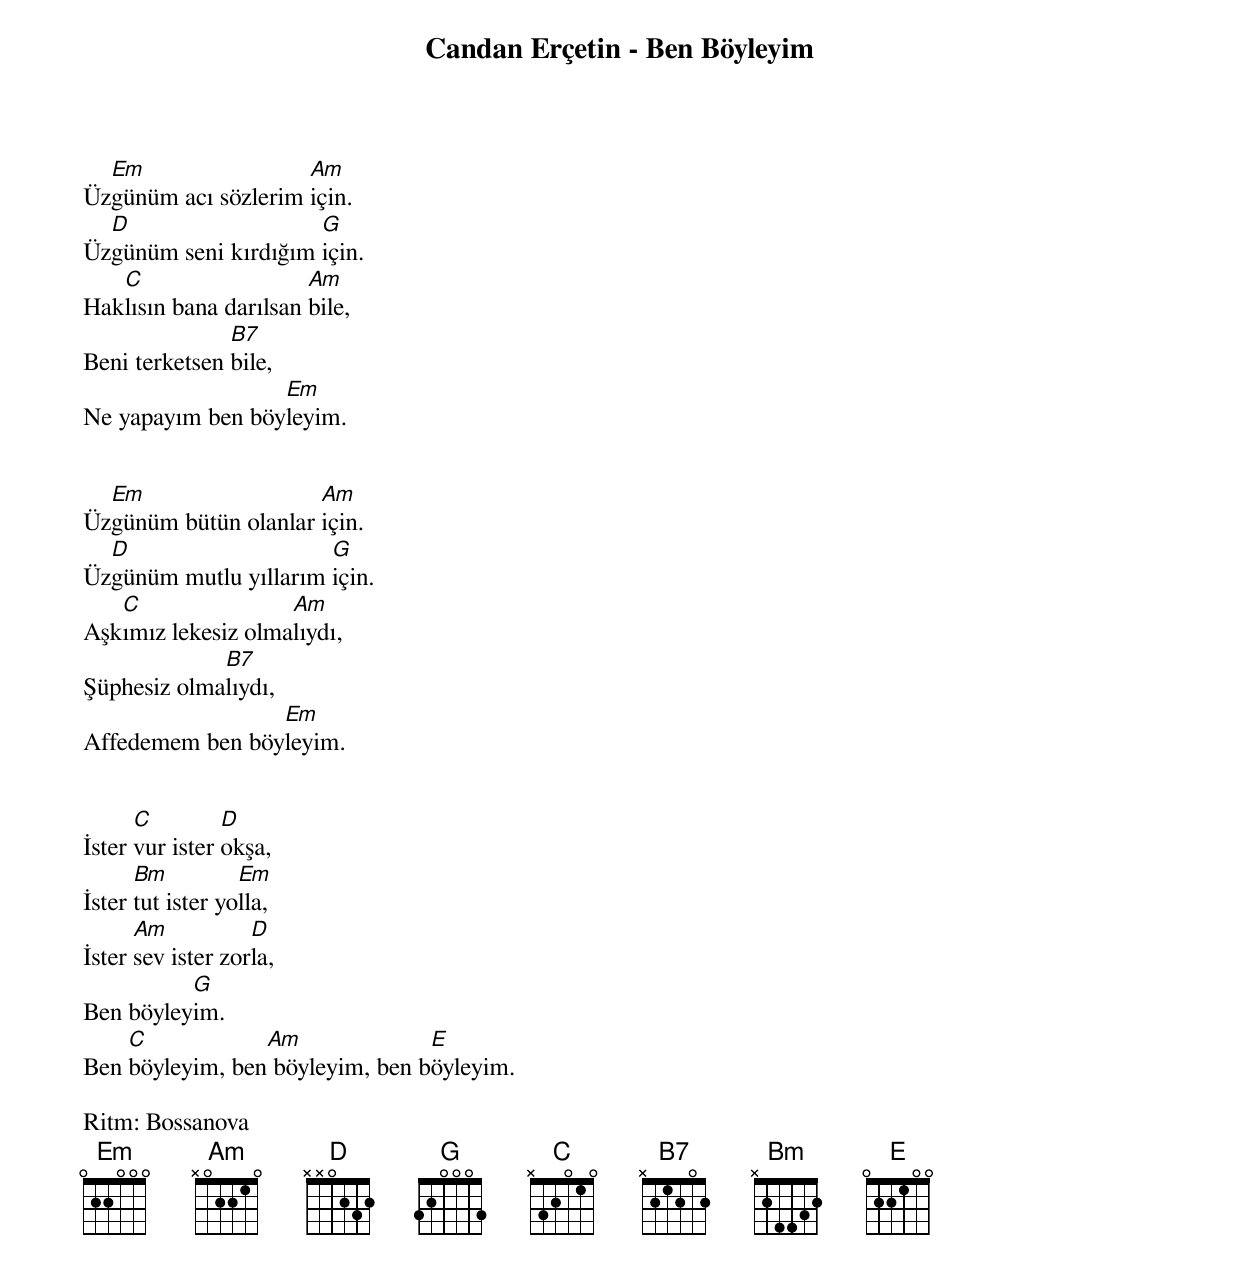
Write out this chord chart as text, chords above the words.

Candan Erçetin - Ben Böyleyim

  Em                 Am
Üzgünüm acı sözlerim için.
  D                   G
Üzgünüm seni kırdığım için.
   C                   Am
Haklısın bana darılsan bile,
               B7
Beni terketsen bile,
                  Em
Ne yapayım ben böyleyim.


  Em                  Am
Üzgünüm bütün olanlar için.
  D                    G
Üzgünüm mutlu yıllarım için.
   C                Am
Aşkımız lekesiz olmalıydı,
             B7
Şüphesiz olmalıydı,
                 Em
Affedemem ben böyleyim.


      C         D
İster vur ister okşa,
      Bm          Em
İster tut ister yolla,
      Am           D
İster sev ister zorla,
          G
Ben böyleyim.
    C            Am              E
Ben böyleyim, ben böyleyim, ben böyleyim.

Ritm: Bossanova
